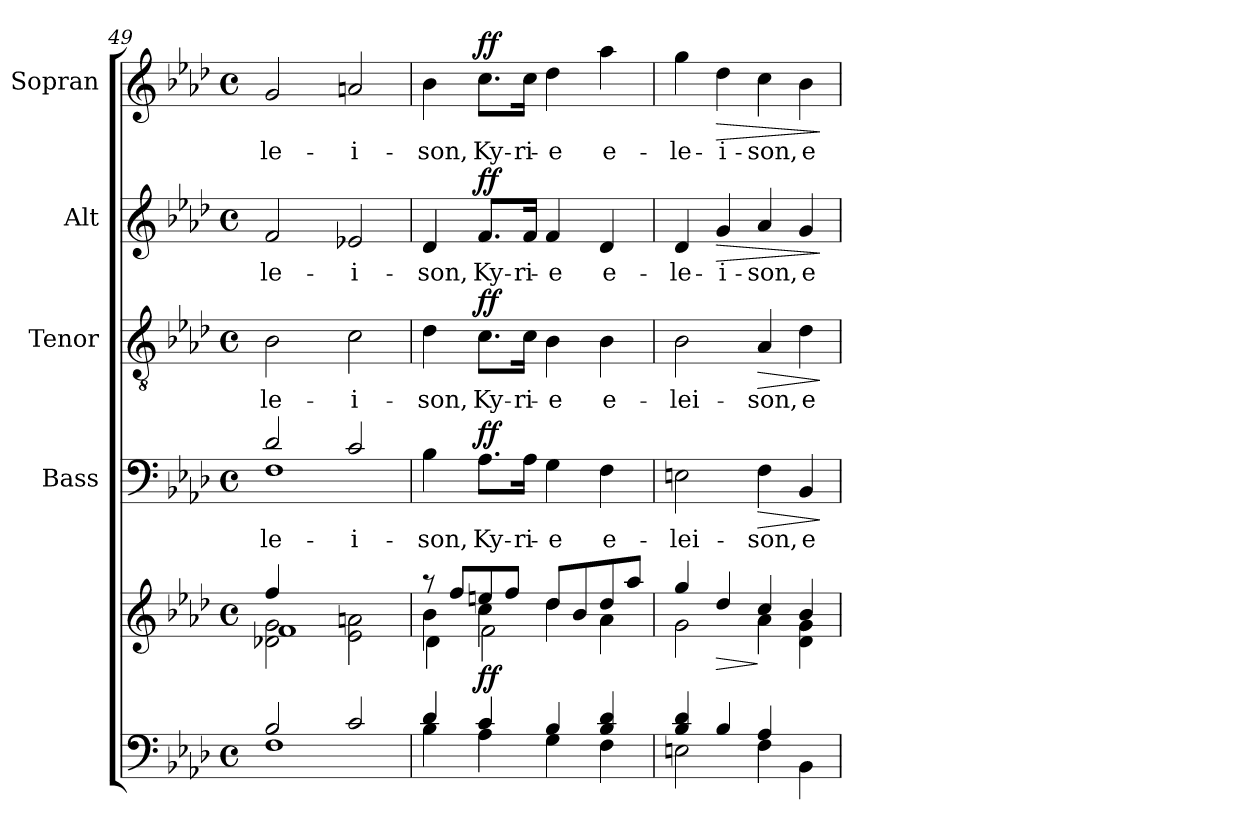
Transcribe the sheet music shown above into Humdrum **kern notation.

**kern	**kern	**dynam	**kern	**text	**dynam	**kern	**text	**dynam	**kern	**text	**dynam	**kern	**text	**dynam
*part5	*part5	*part5	*part4	*part4	*part4	*part3	*part3	*part3	*part2	*part2	*part2	*part1	*part1	*part1
*staff6	*staff5	*staff5/6	*staff4	*staff4	*staff4	*staff3	*staff3	*staff3	*staff2	*staff2	*staff2	*staff1	*staff1	*staff1
*	*	*	*I"Bass	*	*	*I"Tenor	*	*	*I"Alt	*	*	*I"Sopran	*	*
*	*	*	*I'B.	*	*	*I'T.	*	*	*I'A.	*	*	*I'S.	*	*
*clefF4	*clefG2	*	*clefF4	*	*	*clefGv2	*	*	*clefG2	*	*	*clefG2	*	*
*k[b-e-a-d-]	*k[b-e-a-d-]	*	*k[b-e-a-d-]	*	*	*k[b-e-a-d-]	*	*	*k[b-e-a-d-]	*	*	*k[b-e-a-d-]	*	*
*A-:	*A-:	*	*A-:	*	*	*A-:	*	*	*A-:	*	*	*A-:	*	*
*M4/4	*M4/4	*	*M4/4	*	*	*M4/4	*	*	*M4/4	*	*	*M4/4	*	*
*met(c)	*met(c)	*	*met(c)	*	*	*met(c)	*	*	*met(c)	*	*	*met(c)	*	*
=49	=49	=49	=49	=49	=49	=49	=49	=49	=49	=49	=49	=49	=49	=49
*^	*^	*	*	*	*	*	*	*	*	*	*	*	*	*
*	*	*	*^	*	*	*	*	*	*	*	*	*	*	*	*	*
!	!	!	!	!	!	!	!LO:LY:b	!	!	!LO:LY:b	!	!	!LO:LY:b	!	!	!LO:LY:b	!
*	*	*	*	*	*	*^	*	*	*	*	*	*	*	*	*	*	*
2B-/	1F	4ff!/	2d-X\ 2g\	1f	.	2d-/	1F	-le-	.	2B-\	-le-	.	2f/	-le-	.	2g/	-le-	.
.	.	4ryy	.	.	.	.	.	.	.	.	.	.	.	.	.	.	.	.
!	!	!	!	!	!	!	!	!LO:LY:b	!	!	!LO:LY:b	!	!	!LO:LY:b	!	!	!LO:LY:b	!
2c/	.	2ryy	2e-\ 2an\	.	.	2c/	.	-i-	.	2c\	-i-	.	2e-X/	-i-	.	2an/	-i-	.
*	*	*	*	*	*	*v	*v	*	*	*	*	*	*	*	*	*	*	*
=50	=50	=50	=50	=50	=50	=50	=50	=50	=50	=50	=50	=50	=50	=50	=50	=50	=50
!	!	!	!	!	!	!	!LO:LY:b	!	!	!LO:LY:b	!	!	!LO:LY:b	!	!	!LO:LY:b	!
4d-/	4B-\	8raa	4b-\	4d-\	.	4B-\	-son,	.	4d-\	-son,	.	4d-/	-son,	.	4b-\	-son,	.
.	.	8ff!/L	.	.	.	.	.	.	.	.	.	.	.	.	.	.	.
!	!	!	!	!	!LO:DY:a=2	!	!LO:LY:b	!LO:DY:a	!	!LO:LY:b	!LO:DY:a	!	!LO:LY:b	!LO:DY:a	!	!LO:LY:b	!LO:DY:a
4c/	4A-\	8een!/	4cc\	2f\	ff	8.A-\L	Ky-	ff	8.c\L	Ky-	ff	8.f/L	Ky-	ff	8.cc\L	Ky-	ff
.	.	8ff!/J	.	.	.	.	.	.	.	.	.	.	.	.	.	.	.
!	!	!	!	!	!	!	!LO:LY:b	!	!	!LO:LY:b	!	!	!LO:LY:b	!	!	!LO:LY:b	!
.	.	.	.	.	.	16A-\Jk	-ri-	.	16c\Jk	-ri-	.	16f/Jk	-ri-	.	16cc\Jk	-ri-	.
!	!	!	!	!	!	!	!LO:LY:b	!	!	!LO:LY:b	!	!	!LO:LY:b	!	!	!LO:LY:b	!
4B-/	4G\	8dd-!/L	4dd-\	.	.	4G\	-e	.	4B-\	-e	.	4f/	-e	.	4dd-\	-e	.
.	.	8b-!/	.	.	.	.	.	.	.	.	.	.	.	.	.	.	.
!	!	!	!	!	!	!	!LO:LY:b	!	!	!LO:LY:b	!	!	!LO:LY:b	!	!	!LO:LY:b	!
4B-/ 4d-/	4F\	8dd-!/	4a-\	4ryy	.	4F\	e-	.	4B-\	e-	.	4d-/	e-	.	4aa-\	e-	.
.	.	8aa-!/J	.	.	.	.	.	.	.	.	.	.	.	.	.	.	.
*	*	*	*v	*v	*	*	*	*	*	*	*	*	*	*	*	*	*
=51	=51	=51	=51	=51	=51	=51	=51	=51	=51	=51	=51	=51	=51	=51	=51	=51
!	!	!	!	!	!	!LO:LY:b	!	!	!LO:LY:b	!	!	!LO:LY:b	!	!	!LO:LY:b	!
4B-/ 4d-/	2En\	4gg/	2g\	.	2En\	-lei-	.	2B-\	-lei-	.	4d-/	-le-	.	4gg\	-le-	.
!	!	!	!	!LO:HP:b	!	!	!	!	!	!	!	!LO:LY:b	!LO:HP:b	!	!LO:LY:b	!LO:HP:b
4B-/	.	4dd-/	.	>	.	.	.	.	.	.	4g/	-i-	>	4dd-\	-i-	>
!	!	!	!	!	!	!LO:LY:b	!LO:HP:b	!	!LO:LY:b	!LO:HP:b	!	!LO:LY:b	!	!	!LO:LY:b	!
4A-/	4F\	4cc/	4a-\	]	4F\	-son,	>	4A-/	-son,	>	4a-/	-son,	.	4cc\	-son,	.
!	!	!	!	!	!	!LO:LY:b	!	!	!LO:LY:b	!	!	!LO:LY:b	!	!	!LO:LY:b	!
4ryy	4BB-\	4b-/	4d-\ 4g\	.	4BB-/	e-	.	4d-\	e-	.	4g/	e-	.	4b-\	e-	.
*v	*v	*	*	*	*	*	*	*	*	*	*	*	*	*	*	*
*	*v	*v	*	*	*	*	*	*	*	*	*	*	*	*	*
.	.	.	.	.	]	.	.	]	.	.	]	.	.	]
=	=	=	=	=	=	=	=	=	=	=	=	=	=	=
*-	*-	*-	*-	*-	*-	*-	*-	*-	*-	*-	*-	*-	*-	*-
